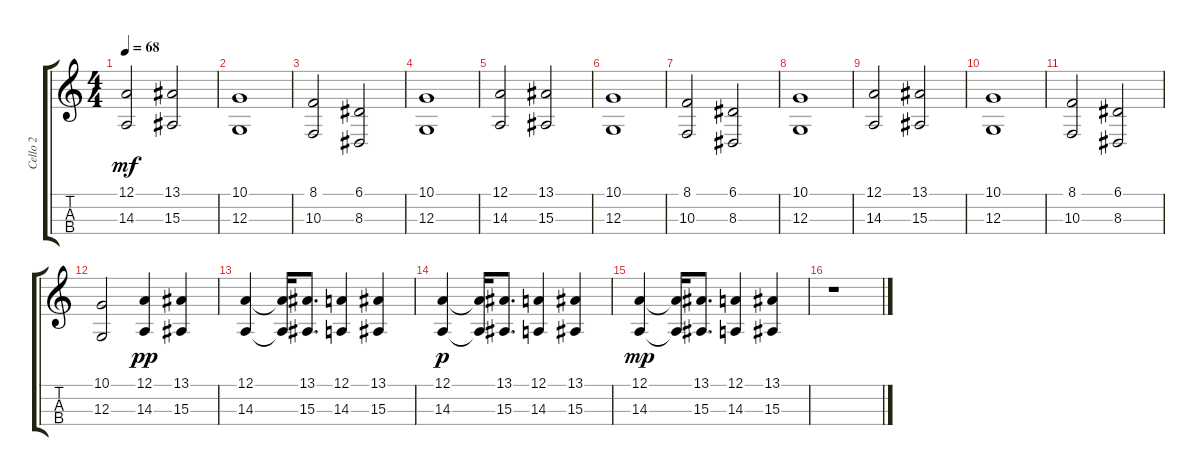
\track ("Cello 2" "Cello 2") {instrument stringensemble2}
\staff {score tabs}
\tuning (A3 D3 G2 C2) {hide}
\ts (4 4)
\tempo 68
\clef g2
\ks c
(12.1 14.3).2{dy mf} (13.1 15.3).2 |
(10.1 12.3).1 |
(8.1 10.3).2 (6.1 8.3).2 |
(10.1 12.3).1 |
(12.1 14.3).2 (13.1 15.3).2 |
(10.1 12.3).1 |
(8.1 10.3).2 (6.1 8.3).2 |
(10.1 12.3).1 |
(12.1 14.3).2 (13.1 15.3).2 |
(10.1 12.3).1 |
(8.1 10.3).2 (6.1 8.3).2 |
(10.1 12.3).2 (12.1 14.3).4{dy pp instrument stringensemble2} (13.1 15.3).4 |
(12.1 14.3).4 (12.1{t} 14.3{t}).16 (13.1 15.3).8{d} (12.1 14.3).4 (13.1 15.3).4 |
(12.1 14.3).4{dy p} (12.1{t} 14.3{t}).16 (13.1 15.3).8{d} (12.1 14.3).4 (13.1 15.3).4 |
(12.1 14.3).4{dy mp} (12.1{t} 14.3{t}).16 (13.1 15.3).8{d} (12.1 14.3).4 (13.1 15.3).4 |
r.1
